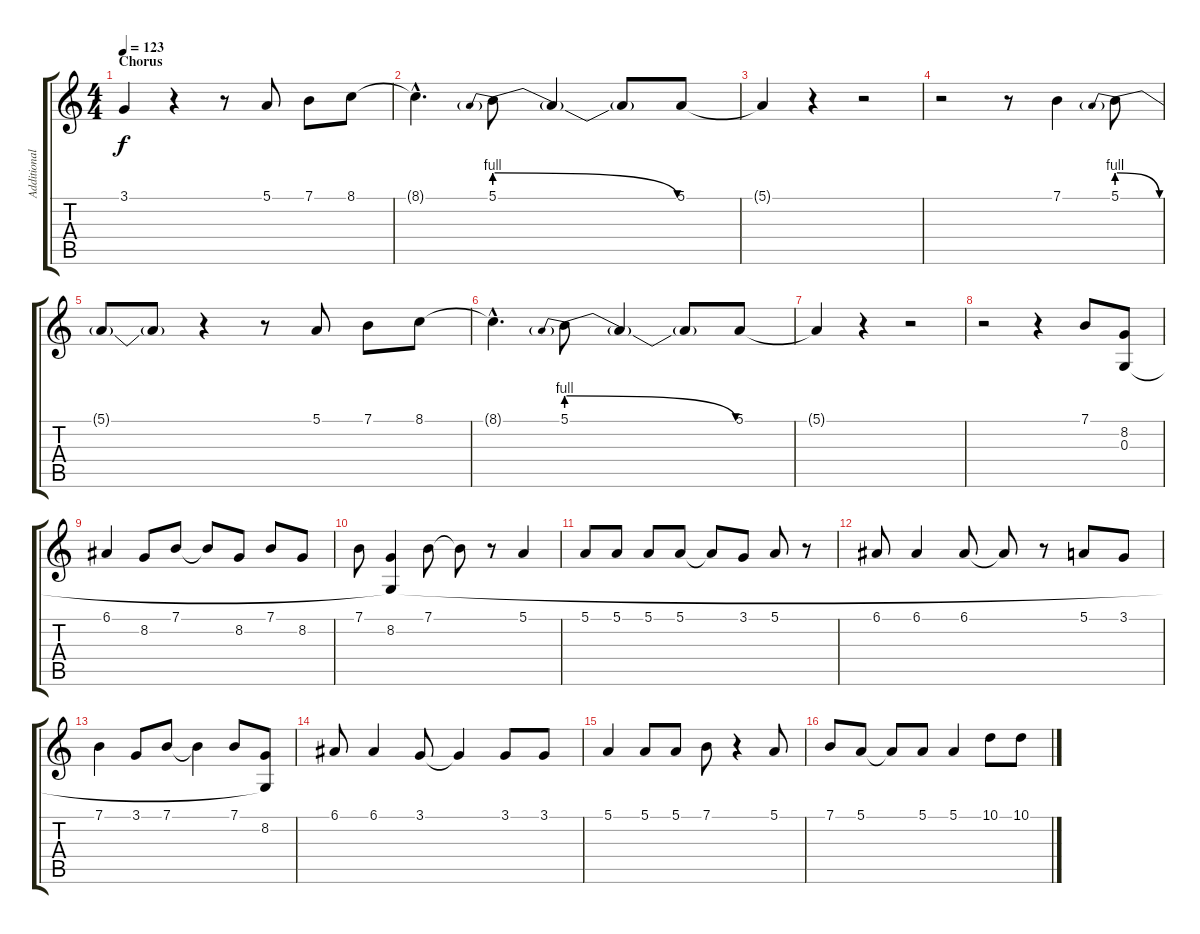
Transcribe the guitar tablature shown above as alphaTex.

\track ("Additional Voice (ignore)" "Additional") {instrument viola}
\staff {score tabs}
\tuning (E4 B3 G3 D3 A2 E2) {hide}
\ts (4 4)
\section ("" "Chorus")
\tempo 123
\clef g2
\ks c
3.1.4{dy f} r.4 r.8 5.1.8 7.1.8 8.1.8 |
8.1{hac t}.4{d} 5.1{be (prebendrelease 0 4 60 0)}.8 5.1{t}.4 5.1{t}.8 5.1.8 |
5.1{t}.4 r.4 r.2 |
r.2 r.8 7.1.4 5.1{be (prebendrelease 0 4 60 0)}.8 |
5.1{t}.8 5.1{t}.8 r.4 r.8 5.1.8 7.1.8 8.1.8 |
8.1{hac t}.4{d} 5.1{be (prebendrelease 0 4 60 0)}.8 5.1{t}.4 5.1{t}.8 5.1.8 |
5.1{t}.4 r.4 r.2 |
r.2 r.4 7.1.8{volume 11} (8.2 0.3).8 |
6.1.4 8.2.8 7.1.8 7.1{t}.8 8.2.8 7.1.8 8.2.8 |
7.1.8 (8.2 0.3{t}).4 7.1.8 7.1{t}.8 r.8 5.1.4 |
5.1.8 5.1.8 5.1.8 5.1.8 5.1{t}.8 3.1.8 5.1.8 r.8 |
6.1.8 6.1.4 6.1.8 6.1{t}.8 r.8 5.1.8 3.1.8 |
7.1.4 3.1.8 7.1.8 7.1{t}.4 7.1.8 (8.2 0.3{t}).8 |
6.1.8 6.1.4 3.1.8 3.1{t}.4 3.1.8 3.1.8 |
5.1.4 5.1.8 5.1.8 7.1.8 r.4 5.1.8 |
7.1.8 5.1.8 5.1{t}.8 5.1.8 5.1.4 10.1.8 10.1.8
